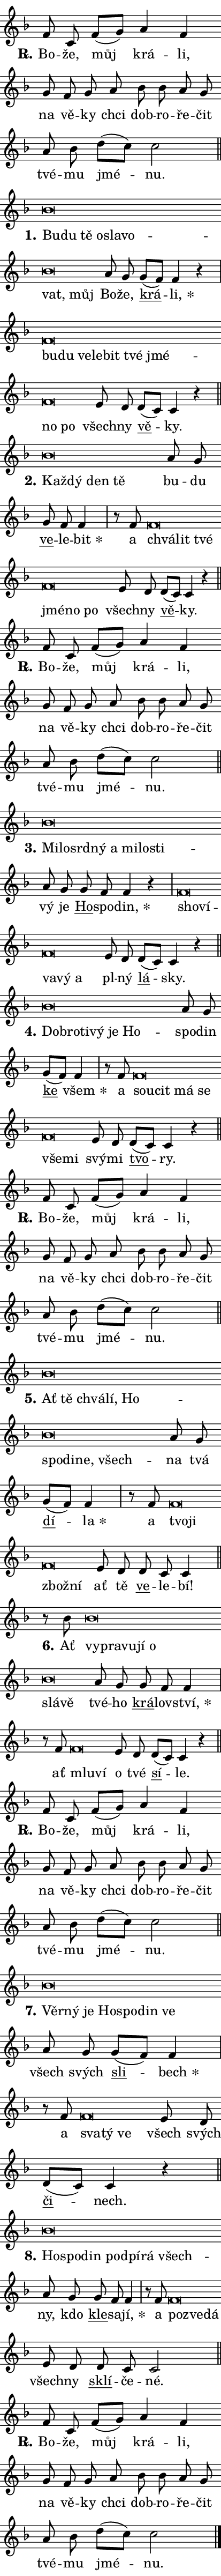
\version "2.24.0"
\header { tagline = "" }
\paper {
  indent = 0\cm
  top-margin = 0\cm
  right-margin = 0\cm
  bottom-margin = 0\cm
  left-margin = 0\cm
  paper-width = 7\cm
  page-breaking = #ly:one-page-breaking
  system-system-spacing.basic-distance = #11
  score-system-spacing.basic-distance = #11
  ragged-last = ##f
}


%% Author: Thomas Morley
%% https://lists.gnu.org/archive/html/lilypond-user/2020-05/msg00002.html
#(define (line-position grob)
"Returns position of @var[grob} in current system:
   @code{'start}, if at first time-step
   @code{'end}, if at last time-step
   @code{'middle} otherwise
"
  (let* ((col (ly:item-get-column grob))
         (ln (ly:grob-object col 'left-neighbor))
         (rn (ly:grob-object col 'right-neighbor))
         (col-to-check-left (if (ly:grob? ln) ln col))
         (col-to-check-right (if (ly:grob? rn) rn col))
         (break-dir-left
           (and
             (ly:grob-property col-to-check-left 'non-musical #f)
             (ly:item-break-dir col-to-check-left)))
         (break-dir-right
           (and
             (ly:grob-property col-to-check-right 'non-musical #f)
             (ly:item-break-dir col-to-check-right))))
        (cond ((eqv? 1 break-dir-left) 'start)
              ((eqv? -1 break-dir-right) 'end)
              (else 'middle))))

#(define (tranparent-at-line-position vctor)
  (lambda (grob)
  "Relying on @code{line-position} select the relevant enry from @var{vctor}.
Used to determine transparency,"
    (case (line-position grob)
      ((end) (not (vector-ref vctor 0)))
      ((middle) (not (vector-ref vctor 1)))
      ((start) (not (vector-ref vctor 2))))))

noteHeadBreakVisibility =
#(define-music-function (break-visibility)(vector?)
"Makes @code{NoteHead}s transparent relying on @var{break-visibility}"
#{
  \override NoteHead.transparent =
    #(tranparent-at-line-position break-visibility)
#})

#(define delete-ledgers-for-transparent-note-heads
  (lambda (grob)
    "Reads whether a @code{NoteHead} is transparent.
If so this @code{NoteHead} is removed from @code{'note-heads} from
@var{grob}, which is supposed to be @code{LedgerLineSpanner}.
As a result ledgers are not printed for this @code{NoteHead}"
    (let* ((nhds-array (ly:grob-object grob 'note-heads))
           (nhds-list
             (if (ly:grob-array? nhds-array)
                 (ly:grob-array->list nhds-array)
                 '()))
           ;; Relies on the transparent-property being done before
           ;; Staff.LedgerLineSpanner.after-line-breaking is executed.
           ;; This is fragile ...
           (to-keep
             (remove
               (lambda (nhd)
                 (ly:grob-property nhd 'transparent #f))
               nhds-list)))
      ;; TODO find a better method to iterate over grob-arrays, similiar
      ;; to filter/remove etc for lists
      ;; For now rebuilt from scratch
      (set! (ly:grob-object grob 'note-heads)  '())
      (for-each
        (lambda (nhd)
          (ly:pointer-group-interface::add-grob grob 'note-heads nhd))
        to-keep))))

hideNotes = {
  \noteHeadBreakVisibility #begin-of-line-visible
}
unHideNotes = {
  \noteHeadBreakVisibility #all-visible
}

% work-around for resetting accidentals
% https://lilypond.org/doc/v2.23/Documentation/notation/displaying-rhythms#unmetered-music
cadenzaMeasure = {
  \cadenzaOff
  \partial 1024 s1024
  \cadenzaOn
}

#(define-markup-command (accent layout props text) (markup?)
  "Underline accented syllable"
  (interpret-markup layout props
    #{\markup \override #'(offset . 4.3) \underline { #text }#}))

responsum = \markup \concat {
  "R" \hspace #-1.05 \path #0.1 #'((moveto 0 0.07) (lineto 0.9 0.8)) \hspace #0.05 "."
}

\layout {
    \context {
        \Staff
        \remove "Time_signature_engraver"
        \override LedgerLineSpanner.after-line-breaking = #delete-ledgers-for-transparent-note-heads
    }
    \context {
        \Voice {
            \override NoteHead.output-attributes = #'((class . "notehead"))
            \override Hairpin.height = #0.55
        }
    }
    \context {
        \Lyrics {
            \override StanzaNumber.output-attributes = #'((class . "stanzanumber"))
            \override LyricSpace.minimum-distance = #0.9
            \override LyricText.font-name = #"TeX Gyre Schola"
            \override LyricText.font-size = 1
            \override StanzaNumber.font-name = #"TeX Gyre Schola Bold"
            \override StanzaNumber.font-size = 1
        }
    }
}

% magnetic-lyrics.ily
%
%   written by
%     Jean Abou Samra <jean@abou-samra.fr>
%     Werner Lemberg <wl@gnu.org>
%
%   adapted by
%     Jiri Hon <jiri.hon@gmail.com>
%
% Version 2022-Apr-15

% https://www.mail-archive.com/lilypond-user@gnu.org/msg149350.html

#(define (Left_hyphen_pointer_engraver context)
   "Collect syllable-hyphen-syllable occurrences in lyrics and store
them in properties.  This engraver only looks to the left.  For
example, if the lyrics input is @code{foo -- bar}, it does the
following.

@itemize @bullet
@item
Set the @code{text} property of the @code{LyricHyphen} grob between
@q{foo} and @q{bar} to @code{foo}.

@item
Set the @code{left-hyphen} property of the @code{LyricText} grob with
text @q{foo} to the @code{LyricHyphen} grob between @q{foo} and
@q{bar}.
@end itemize

Use this auxiliary engraver in combination with the
@code{lyric-@/text::@/apply-@/magnetic-@/offset!} hook."
   (let ((hyphen #f)
         (text #f))
     (make-engraver
      (acknowledgers
       ((lyric-syllable-interface engraver grob source-engraver)
        (set! text grob)))
      (end-acknowledgers
       ((lyric-hyphen-interface engraver grob source-engraver)
        ;(when (not (grob::has-interface grob 'lyric-space-interface))
          (set! hyphen grob)));)
      ((stop-translation-timestep engraver)
       (when (and text hyphen)
         (ly:grob-set-object! text 'left-hyphen hyphen))
       (set! text #f)
       (set! hyphen #f)))))

#(define (lyric-text::apply-magnetic-offset! grob)
   "If the space between two syllables is less than the value in
property @code{LyricText@/.details@/.squash-threshold}, move the right
syllable to the left so that it gets concatenated with the left
syllable.

Use this function as a hook for
@code{LyricText@/.after-@/line-@/breaking} if the
@code{Left_@/hyphen_@/pointer_@/engraver} is active."
   (let ((hyphen (ly:grob-object grob 'left-hyphen #f)))
     (when hyphen
       (let ((left-text (ly:spanner-bound hyphen LEFT)))
         (when (grob::has-interface left-text 'lyric-syllable-interface)
           (let* ((common (ly:grob-common-refpoint grob left-text X))
                  (this-x-ext (ly:grob-extent grob common X))
                  (left-x-ext
                   (begin
                     ;; Trigger magnetism for left-text.
                     (ly:grob-property left-text 'after-line-breaking)
                     (ly:grob-extent left-text common X)))
                  ;; `delta` is the gap width between two syllables.
                  (delta (- (interval-start this-x-ext)
                            (interval-end left-x-ext)))
                  (details (ly:grob-property grob 'details))
                  (threshold (assoc-get 'squash-threshold details 0.2)))
             (when (< delta threshold)
               (let* (;; We have to manipulate the input text so that
                      ;; ligatures crossing syllable boundaries are not
                      ;; disabled.  For languages based on the Latin
                      ;; script this is essentially a beautification.
                      ;; However, for non-Western scripts it can be a
                      ;; necessity.
                      (lt (ly:grob-property left-text 'text))
                      (rt (ly:grob-property grob 'text))
                      (is-space (grob::has-interface hyphen 'lyric-space-interface))
                      (space (if is-space " " ""))
                      (space-markup (grob-interpret-markup grob " "))
                      (space-size (interval-length (ly:stencil-extent space-markup X)))
                      (extra-delta (if is-space space-size 0))
                      ;; Append new syllable.
                      (ltrt-space (if (and (string? lt) (string? rt))
                                (string-append lt space rt)
                                (make-concat-markup (list lt space rt))))
                      ;; Right-align `ltrt` to the right side.
                      (ltrt-space-markup (grob-interpret-markup
                               grob
                               (make-translate-markup
                                (cons (interval-length this-x-ext) 0)
                                (make-right-align-markup ltrt-space)))))
                 (begin
                   ;; Don't print `left-text`.
                   (ly:grob-set-property! left-text 'stencil #f)
                   ;; Set text and stencil (which holds all collected
                   ;; syllables so far) and shift it to the left.
                   (ly:grob-set-property! grob 'text ltrt-space)
                   (ly:grob-set-property! grob 'stencil ltrt-space-markup)
                   (ly:grob-translate-axis! grob (- (- delta extra-delta)) X))))))))))


#(define (lyric-hyphen::displace-bounds-first grob)
   ;; Make very sure this callback isn't triggered too early.
   (let ((left (ly:spanner-bound grob LEFT))
         (right (ly:spanner-bound grob RIGHT)))
     (ly:grob-property left 'after-line-breaking)
     (ly:grob-property right 'after-line-breaking)
     (ly:lyric-hyphen::print grob)))

squashThreshold = #0.4

\layout {
  \context {
    \Lyrics
    \consists #Left_hyphen_pointer_engraver
    \override LyricText.after-line-breaking =
      #lyric-text::apply-magnetic-offset!
    \override LyricHyphen.stencil = #lyric-hyphen::displace-bounds-first
    \override LyricText.details.squash-threshold = \squashThreshold
    \override LyricHyphen.minimum-distance = 0
    \override LyricHyphen.minimum-length = \squashThreshold
  }
}

squash = \override LyricText.details.squash-threshold = 9999
unSquash = \override LyricText.details.squash-threshold = \squashThreshold

left = \override LyricText.self-alignment-X = #LEFT
unLeft = \revert LyricText.self-alignment-X

starOffset = #(lambda (grob) 
                (let ((x_offset (ly:self-alignment-interface::aligned-on-x-parent grob)))
                  (if (= x_offset 0) 0 (+ x_offset 1.2))))

star = #(define-music-function (syllable)(string?)
"Append star separator at the end of a syllable"
#{
  \once \override LyricText.X-offset = #starOffset
  \lyricmode { \markup {
    #syllable
    \override #'((font-name . "TeX Gyre Schola Bold")) \hspace #0.2 \lower #0.65 \larger "*"
  } }
#})

starAccent = #(define-music-function (syllable)(string?)
"Append star separator at the end of a syllable and make accent"
#{
  \once \override LyricText.X-offset = #starOffset
  \lyricmode { \markup {
    \accent #syllable
    \override #'((font-name . "TeX Gyre Schola Bold")) \hspace #0.2 \lower #0.65 \larger "*"
  } }
#})

breath = #(define-music-function (syllable)(string?)
"Append breathing indicator at the end of a syllable"
#{
  \lyricmode { \markup { #syllable "+" } }
#})

optionalBreath = #(define-music-function (syllable)(string?)
"Append optional breathing indicator at the end of a syllable"
#{
  \lyricmode { \markup { #syllable "(+)" } }
#})


\score {
    <<
        \new Voice = "melody" { \cadenzaOn \key f \major \relative { f'8 c f[( g)] a4 f \bar "" g8 f g a \bar "" bes bes a g \bar "" a bes d[( c)] c2 \cadenzaMeasure \bar "||" \break } }
        \new Lyrics \lyricsto "melody" { \lyricmode { \set stanza = \responsum
Bo -- že, můj krá -- li, na vě -- ky chci dob -- ro -- ře -- čit tvé -- mu jmé -- nu. } }
    >>
    \layout {}
}

\score {
    <<
        \new Voice = "melody" { \cadenzaOn \key f \major \relative { bes'\breve*1/16 \hideNotes \breve*1/16 \bar "" \breve*1/16 \bar "" \breve*1/16 \bar "" \breve*1/16 \bar "" \breve*1/16 \bar "" \breve*1/16 \breve*1/16 \bar "" \unHideNotes a8 g \bar "" g[( f)] f4 r \cadenzaMeasure \bar "|" f\breve*1/16 \hideNotes \breve*1/16 \bar "" \breve*1/16 \bar "" \breve*1/16 \bar "" \breve*1/16 \bar "" \breve*1/16 \bar "" \breve*1/16 \bar "" \breve*1/16 \breve*1/16 \bar "" \unHideNotes e8 d \bar "" d[( c)] c4 r \cadenzaMeasure \bar "||" \break } }
        \new Lyrics \lyricsto "melody" { \lyricmode { \set stanza = "1."
\left Bu -- \squash du tě o -- sla -- vo -- vat, můj \unLeft \unSquash Bo -- že, \markup \accent krá -- \star li, \left bu -- \squash du ve -- le -- bit tvé jmé -- no po \unLeft \unSquash všech -- ny \markup \accent vě -- ky. } }
    >>
    \layout {}
}

\score {
    <<
        \new Voice = "melody" { \cadenzaOn \key f \major \relative { bes'\breve*1/16 \hideNotes \breve*1/16 \bar "" \breve*1/16 \breve*1/16 \bar "" \unHideNotes a8 g \bar "" g f f4 \cadenzaMeasure \bar "|" r8 f8 f\breve*1/16 \hideNotes \breve*1/16 \bar "" \breve*1/16 \bar "" \breve*1/16 \bar "" \breve*1/16 \breve*1/16 \bar "" \unHideNotes e8 d \bar "" d[( c)] c4 r \cadenzaMeasure \bar "||" \break } }
        \new Lyrics \lyricsto "melody" { \lyricmode { \set stanza = "2."
\left Kaž -- \squash dý den tě \unLeft \unSquash bu -- du \markup \accent ve -- le -- \star bit a \left chvá -- \squash lit tvé jmé -- no po \unLeft \unSquash všech -- ny \markup \accent vě -- ky. } }
    >>
    \layout {}
}

\score {
    <<
        \new Voice = "melody" { \cadenzaOn \key f \major \relative { f'8 c f[( g)] a4 f \bar "" g8 f g a \bar "" bes bes a g \bar "" a bes d[( c)] c2 \cadenzaMeasure \bar "||" \break } }
        \new Lyrics \lyricsto "melody" { \lyricmode { \set stanza = \responsum
Bo -- že, můj krá -- li, na vě -- ky chci dob -- ro -- ře -- čit tvé -- mu jmé -- nu. } }
    >>
    \layout {}
}

\score {
    <<
        \new Voice = "melody" { \cadenzaOn \key f \major \relative { bes'\breve*1/16 \hideNotes \breve*1/16 \bar "" \breve*1/16 \bar "" \breve*1/16 \bar "" \breve*1/16 \bar "" \breve*1/16 \bar "" \breve*1/16 \breve*1/16 \bar "" \unHideNotes a8 g \bar "" g f f4 r \cadenzaMeasure \bar "|" f\breve*1/16 \hideNotes \breve*1/16 \bar "" \breve*1/16 \bar "" \breve*1/16 \breve*1/16 \bar "" \unHideNotes e8 d \bar "" d[( c)] c4 r \cadenzaMeasure \bar "||" \break } }
        \new Lyrics \lyricsto "melody" { \lyricmode { \set stanza = "3."
\left Mi -- \squash lo -- srd -- ný a mi -- lo -- sti -- \unLeft \unSquash vý je \markup \accent Ho -- spo -- \star din, \left sho -- \squash ví -- va -- vý a \unLeft \unSquash pl -- ný \markup \accent lá -- sky. } }
    >>
    \layout {}
}

\score {
    <<
        \new Voice = "melody" { \cadenzaOn \key f \major \relative { bes'\breve*1/16 \hideNotes \breve*1/16 \bar "" \breve*1/16 \bar "" \breve*1/16 \bar "" \breve*1/16 \breve*1/16 \bar "" \unHideNotes a8 g \bar "" g[( f)] f4 \cadenzaMeasure \bar "|" r8 f8 f\breve*1/16 \hideNotes \breve*1/16 \bar "" \breve*1/16 \bar "" \breve*1/16 \bar "" \breve*1/16 \breve*1/16 \bar "" \unHideNotes e8 d \bar "" d[( c)] c4 r \cadenzaMeasure \bar "||" \break } }
        \new Lyrics \lyricsto "melody" { \lyricmode { \set stanza = "4."
\left Dob -- \squash ro -- ti -- vý je Ho -- \unLeft \unSquash spo -- din \markup \accent ke \star všem a \left sou -- \squash cit má se vše -- mi \unLeft \unSquash svý -- mi \markup \accent tvo -- ry. } }
    >>
    \layout {}
}

\score {
    <<
        \new Voice = "melody" { \cadenzaOn \key f \major \relative { f'8 c f[( g)] a4 f \bar "" g8 f g a \bar "" bes bes a g \bar "" a bes d[( c)] c2 \cadenzaMeasure \bar "||" \break } }
        \new Lyrics \lyricsto "melody" { \lyricmode { \set stanza = \responsum
Bo -- že, můj krá -- li, na vě -- ky chci dob -- ro -- ře -- čit tvé -- mu jmé -- nu. } }
    >>
    \layout {}
}

\score {
    <<
        \new Voice = "melody" { \cadenzaOn \key f \major \relative { bes'\breve*1/16 \hideNotes \breve*1/16 \bar "" \breve*1/16 \bar "" \breve*1/16 \bar "" \breve*1/16 \bar "" \breve*1/16 \bar "" \breve*1/16 \bar "" \breve*1/16 \breve*1/16 \bar "" \unHideNotes a8 g \bar "" g[( f)] f4 \cadenzaMeasure \bar "|" r8 f8 f\breve*1/16 \hideNotes \breve*1/16 \bar "" \breve*1/16 \breve*1/16 \bar "" \unHideNotes e8 d \bar "" d c c4 \cadenzaMeasure \bar "||" \break } }
        \new Lyrics \lyricsto "melody" { \lyricmode { \set stanza = "5."
\left Ať \squash tě chvá -- lí, Ho -- spo -- di -- ne, všech -- \unLeft \unSquash na tvá \markup \accent dí -- \star la a \left tvo -- \squash ji zbož -- ní \unLeft \unSquash ať tě \markup \accent ve -- le -- bí! } }
    >>
    \layout {}
}

\score {
    <<
        \new Voice = "melody" { \cadenzaOn \key f \major \relative { r8 bes'8 bes\breve*1/16 \hideNotes \breve*1/16 \bar "" \breve*1/16 \bar "" \breve*1/16 \bar "" \breve*1/16 \bar "" \breve*1/16 \breve*1/16 \bar "" \unHideNotes a8 g \bar "" g f f4 \cadenzaMeasure \bar "|" r8 f8 f\breve*1/16 \hideNotes \breve*1/16 \bar "" \unHideNotes e8 d \bar "" d[( c)] c4 r \cadenzaMeasure \bar "||" \break } }
        \new Lyrics \lyricsto "melody" { \lyricmode { \set stanza = "6."
Ať \left vy -- \squash pra -- vu -- jí o slá -- vě \unLeft \unSquash tvé -- ho \markup \accent krá -- lov -- \star ství, ať \left mlu -- \squash ví \unLeft \unSquash o tvé \markup \accent sí -- le. } }
    >>
    \layout {}
}

\score {
    <<
        \new Voice = "melody" { \cadenzaOn \key f \major \relative { f'8 c f[( g)] a4 f \bar "" g8 f g a \bar "" bes bes a g \bar "" a bes d[( c)] c2 \cadenzaMeasure \bar "||" \break } }
        \new Lyrics \lyricsto "melody" { \lyricmode { \set stanza = \responsum
Bo -- že, můj krá -- li, na vě -- ky chci dob -- ro -- ře -- čit tvé -- mu jmé -- nu. } }
    >>
    \layout {}
}

\score {
    <<
        \new Voice = "melody" { \cadenzaOn \key f \major \relative { bes'\breve*1/16 \hideNotes \breve*1/16 \bar "" \breve*1/16 \bar "" \breve*1/16 \bar "" \breve*1/16 \bar "" \breve*1/16 \breve*1/16 \bar "" \unHideNotes a8 g \bar "" g[( f)] f4 \cadenzaMeasure \bar "|" r8 f8 f\breve*1/16 \hideNotes \breve*1/16 \breve*1/16 \bar "" \unHideNotes e8 d \bar "" d[( c)] c4 r \cadenzaMeasure \bar "||" \break } }
        \new Lyrics \lyricsto "melody" { \lyricmode { \set stanza = "7."
\left Věr -- \squash ný je Ho -- spo -- din ve \unLeft \unSquash všech svých \markup \accent sli -- \star bech a \left sva -- \squash tý ve \unLeft \unSquash všech svých \markup \accent či -- nech. } }
    >>
    \layout {}
}

\score {
    <<
        \new Voice = "melody" { \cadenzaOn \key f \major \relative { bes'\breve*1/16 \hideNotes \breve*1/16 \bar "" \breve*1/16 \bar "" \breve*1/16 \bar "" \breve*1/16 \bar "" \breve*1/16 \breve*1/16 \bar "" \unHideNotes a8 g \bar "" g f f4 \cadenzaMeasure \bar "|" r8 f8 f\breve*1/16 \hideNotes \breve*1/16 \breve*1/16 \bar "" \unHideNotes e8 d \bar "" d c c2 \cadenzaMeasure \bar "||" \break } }
        \new Lyrics \lyricsto "melody" { \lyricmode { \set stanza = "8."
\left Ho -- \squash spo -- din pod -- pí -- rá všech -- \unLeft \unSquash ny, kdo \markup \accent kle -- sa -- \star jí, a \left po -- \squash zve -- dá \unLeft \unSquash všech -- ny \markup \accent sklí -- če -- né. } }
    >>
    \layout {}
}

\score {
    <<
        \new Voice = "melody" { \cadenzaOn \key f \major \relative { f'8 c f[( g)] a4 f \bar "" g8 f g a \bar "" bes bes a g \bar "" a bes d[( c)] c2 \cadenzaMeasure \bar "||" \break } \bar "|." }
        \new Lyrics \lyricsto "melody" { \lyricmode { \set stanza = \responsum
Bo -- že, můj krá -- li, na vě -- ky chci dob -- ro -- ře -- čit tvé -- mu jmé -- nu. } }
    >>
    \layout {}
}
